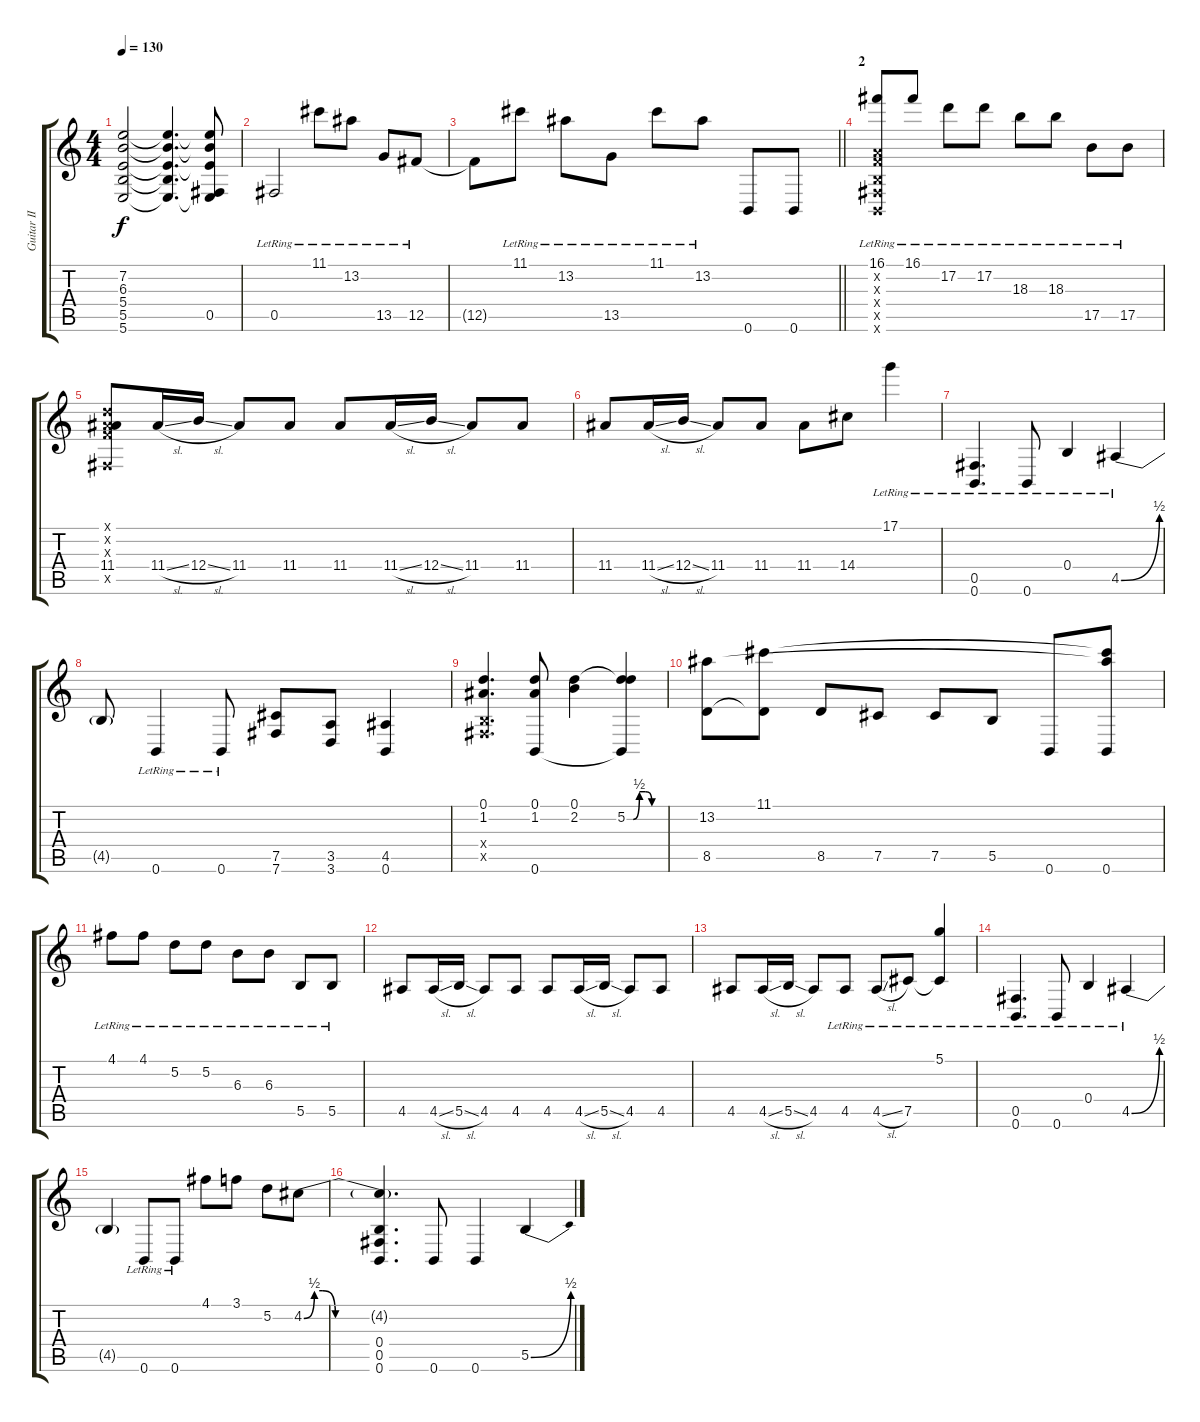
\track ("Guitar II" "Guitar II") {instrument distortionguitar}
\staff {score tabs}
\tuning (D4 A3 F3 B2 Gb2 B1) {hide}
\ts (4 4)
\tempo 130
\clef g2
\ks c
(7.2{t} 6.3{t} 5.4{t} 5.5{t} 5.6{t}).2{dy f} (7.2{t} 6.3{t} 5.4{t} 5.5{t} 5.6{t}).4{d} (7.2{t} 6.3{t} 5.4{t} 0.5 5.6{t}).8 |
0.5{lr}.2 11.1{lr}.8 13.2{lr}.8 13.5{lr}.8 12.5{lr}.8 |
\barLineRight lightlight
12.5{t}.8 11.1{lr}.8 13.2{lr}.8 13.5{lr}.8 11.1{lr}.8 13.2{lr}.8 0.6.8 0.6.8 |
\section ("" "2")
(16.1{lr} 0.2{x} 0.3{x} 0.4{x} 0.5{x} 0.6{x}).8 16.1{lr}.8 17.2{lr}.8 17.2{lr}.8 18.3{lr}.8 18.3{lr}.8 17.5{lr}.8 17.5{lr}.8 |
(0.1{x} 0.2{x} 0.3{x} 11.4 0.5{x}).8 11.4{sl}.16 12.4{sl}.16 11.4.8 11.4.8 11.4.8 11.4{sl}.16 12.4{sl}.16 11.4.8 11.4.8 |
11.4.8 11.4{sl}.16 12.4{sl}.16 11.4.8 11.4.8 11.4.8 14.4.8 17.1{lr}.4 |
(0.5{lr} 0.6{lr}).4{d} 0.6{lr}.8 0.4{lr}.4 4.5{be (bend 0 0 60 2) lr}.4 |
4.5{t}.8 0.6{lr}.4 0.6{lr}.8 (7.5 7.6).8 (3.5 3.6).8 (4.5 0.6).4 |
(0.1 1.2 0.4{x} 0.5{x}).4{d} (0.1 1.2 0.6).8 (0.1 2.2).4 (0.1{t} 5.2{be (custom 0 0 10 0 20 2 30 2 40 0 60 0)} 0.6{t}).4 |
(13.2 8.5).8 (11.1 8.5{t}).8 8.5.8 7.5.8 7.5.8 5.5.8 0.6.8 (11.1{t} 13.2{t} 0.6).8 |
4.1{lr}.8 4.1{lr}.8 5.2{lr}.8 5.2{lr}.8 6.3{lr}.8 6.3{lr}.8 5.5{lr}.8 5.5{lr}.8 |
4.5.8 4.5{sl}.16 5.5{sl}.16 4.5.8 4.5.8 4.5.8 4.5{sl}.16 5.5{sl}.16 4.5.8 4.5.8 |
4.5.8 4.5{sl}.16 5.5{sl}.16 4.5.8 4.5{lr}.8 4.5{sl lr}.8 7.5{lr}.8 (5.1{lr} 7.5{t}).4 |
(0.5{lr} 0.6{lr}).4{d} 0.6{lr}.8 0.4{lr}.4 4.5{be (bend 0 0 60 2) lr}.4 |
4.5{t}.4 0.6{lr}.8 0.6{lr}.8 4.1.8 3.1.8 5.2.8 4.2{be (custom 0 0 5 2 9 2 15 0 60 0)}.8 |
(4.2{t} 0.4 0.5 0.6).4{d} 0.6.8 0.6.4 5.5{be (bend 0 0 60 2)}.4
